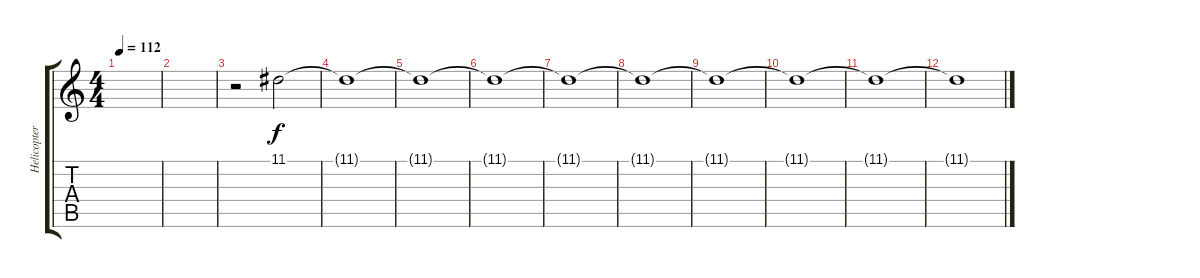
\track ("Helicopter Sound FX" "Helicopter") {instrument helicopter}
\staff {score tabs}
\tuning (E4 B3 G3 D3 A2 E2) {hide}
\ts (4 4)
\tempo 112
\clef g2
\ks c
|
|
r.2 11.1.2 |
11.1{t}.1{dy f} |
11.1{t}.1 |
11.1{t}.1 |
11.1{t}.1 |
11.1{t}.1 |
11.1{t}.1{volume 0} |
11.1{t}.1 |
11.1{t}.1 |
11.1{t}.1
